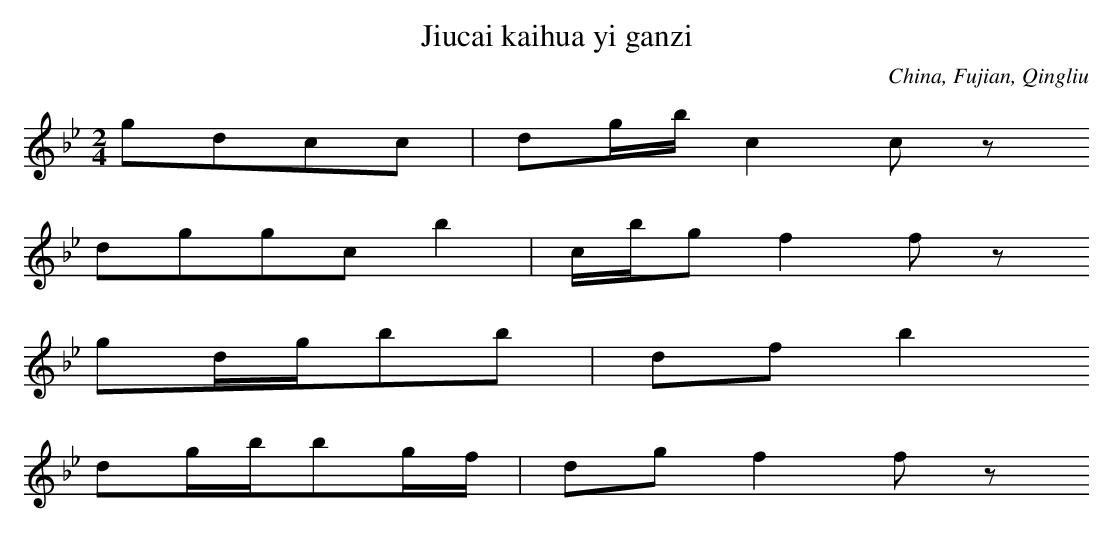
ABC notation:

X:1
T: Jiucai kaihua yi ganzi
O: China, Fujian, Qingliu
M: 2/4
L: 1/16
K: Bb
g2d2c2c2 | d2gbc4c2z2
d2g2g2c2b4 | cbg2f4f2z2
g2dgb2b2 | d2f2b4
d2gbb2gf | d2g2f4f2z2
